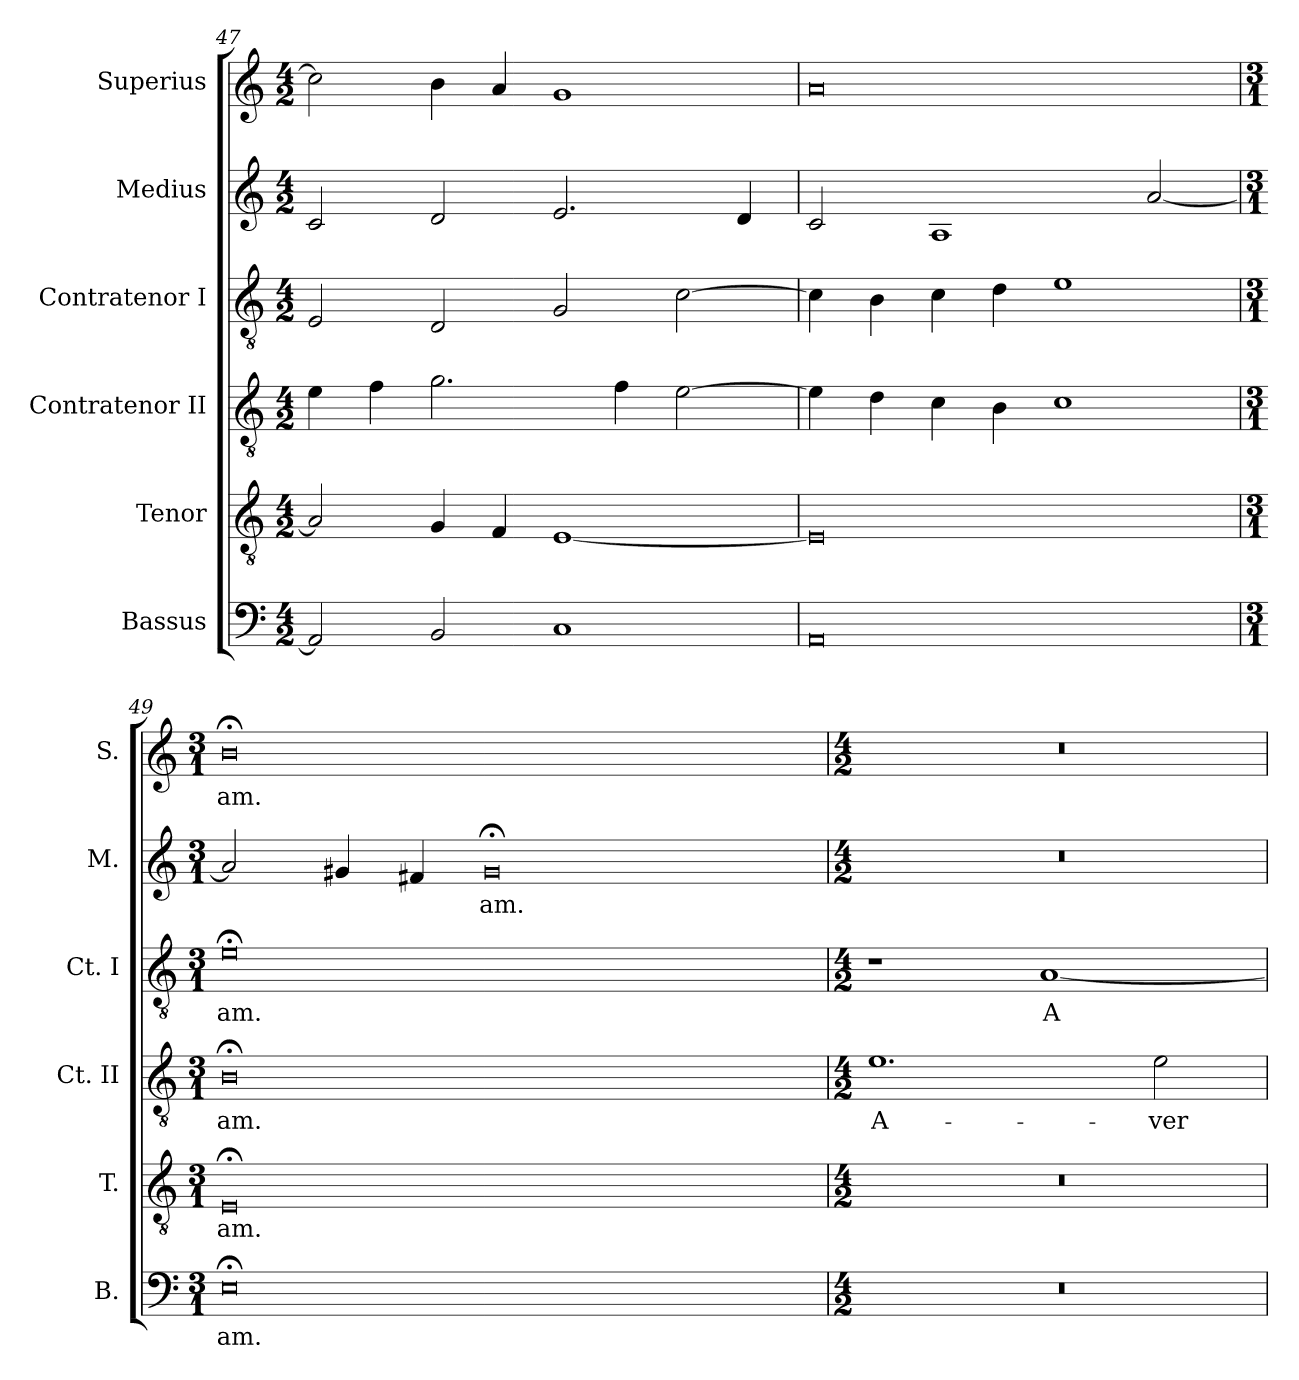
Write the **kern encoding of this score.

**kern	**text	**kern	**text	**kern	**text	**kern	**text	**kern	**text	**kern	**text
*part6	*part6	*part5	*part5	*part4	*part4	*part3	*part3	*part2	*part2	*part1	*part1
*staff6	*staff6	*staff5	*staff5	*staff4	*staff4	*staff3	*staff3	*staff2	*staff2	*staff1	*staff1
*I"Bassus	*	*I"Tenor	*	*I"Contratenor II	*	*I"Contratenor I	*	*I"Medius	*	*I"Superius	*
*I'B.	*	*I'T.	*	*I'Ct. II	*	*I'Ct. I	*	*I'M.	*	*I'S.	*
*clefF4	*	*clefGv2	*	*clefGv2	*	*clefGv2	*	*clefG2	*	*clefG2	*
*	*	*ITrd7c12	*	*ITrd7c12	*	*ITrd7c12	*	*	*	*	*
*k[]	*	*k[]	*	*k[]	*	*k[]	*	*k[]	*	*k[]	*
*C:	*	*C:	*	*C:	*	*C:	*	*C:	*	*C:	*
*M4/2	*	*M4/2	*	*M4/2	*	*M4/2	*	*M4/2	*	*M4/2	*
=47	=47	=47	=47	=47	=47	=47	=47	=47	=47	=47	=47
2AAi/]	.	2AAi/]	.	4Ei\	.	2EEi/	.	2ci/	.	2cci\]	.
.	.	.	.	4Fi\	.	.	.	.	.	.	.
2BBi/	.	4GGi/	.	2.Gi\	.	2DDi/	.	2di/	.	4bi\	.
.	.	4FFi/	.	.	.	.	.	.	.	4ai/	.
1Ci	.	[<1EEi	.	.	.	2GGi/	.	2.ei/	.	1gi	.
.	.	.	.	4Fi\	.	.	.	.	.	.	.
.	.	.	.	[>2Ei\	.	[>2Ci\	.	.	.	.	.
.	.	.	.	.	.	.	.	4di/	.	.	.
=48	=48	=48	=48	=48	=48	=48	=48	=48	=48	=48	=48
0AAi	.	0EEi]	.	4Ei\]	.	4Ci\]	.	2ci/	.	0ai	.
.	.	.	.	4Di\	.	4BBi\	.	.	.	.	.
.	.	.	.	4Ci\	.	4Ci\	.	1Ai	.	.	.
.	.	.	.	4BBi\	.	4Di\	.	.	.	.	.
.	.	.	.	1Ci	.	1Ei	.	.	.	.	.
.	.	.	.	.	.	.	.	[<2ai/	.	.	.
=49	=49	=49	=49	=49	=49	=49	=49	=49	=49	=49	=49
*M3/1	*	*M3/1	*	*M3/1	*	*M3/1	*	*M3/1	*	*M3/1	*
!	!LO:LY:b:color=#000000	!	!	!	!	!	!	!	!	!	!
!	!	!	!LO:LY:b:color=#000000	!	!	!	!	!	!	!	!
!	!	!	!	!	!LO:LY:b:color=#000000	!	!	!	!	!	!
!	!	!	!	!	!	!	!LO:LY:b:color=#000000	!	!	!	!
!	!	!	!	!	!	!	!	!	!	!	!LO:LY:b:color=#000000
0E;i	-am.	0EE;i	-am.	0BB;i	-am.	0E;i	-am.	2ai/]	.	0b;i	-am.
.	.	.	.	.	.	.	.	4g#Xi/	.	.	.
.	.	.	.	.	.	.	.	4f#Xi/	.	.	.
!	!	!	!	!	!	!	!	!	!LO:LY:b:color=#000000	!	!
.	.	.	.	.	.	.	.	0g#;i	-am.	.	.
1ryy	.	1ryy	.	1ryy	.	1ryy	.	.	.	1ryy	.
!!LO:PB:g=z
=50	=50	=50	=50	=50	=50	=50	=50	=50	=50	=50	=50
*M4/2	*	*M4/2	*	*M4/2	*	*M4/2	*	*M4/2	*	*M4/2	*
!LO:N:vis=1	!	!LO:N:vis=1	!	!	!	!	!	!	!	!	!
!	!	!	!	!	!LO:LY:b:color=#000000	!	!	!LO:N:vis=1	!	!LO:N:vis=1	!
0r	.	0r	.	1.Ei	A-	1r	.	0r	.	0r	.
!	!	!	!	!	!	!	!LO:LY:b:color=#000000	!	!	!	!
.	.	.	.	.	.	[<1AAi	A-	.	.	.	.
!	!	!	!	!	!LO:LY:b:color=#000000	!	!	!	!	!	!
.	.	.	.	2Ei\	-ver-	.	.	.	.	.	.
=`	=`	=`	=`	=`	=`	=`	=`	=`	=`	=`	=`
*-	*-	*-	*-	*-	*-	*-	*-	*-	*-	*-	*-
